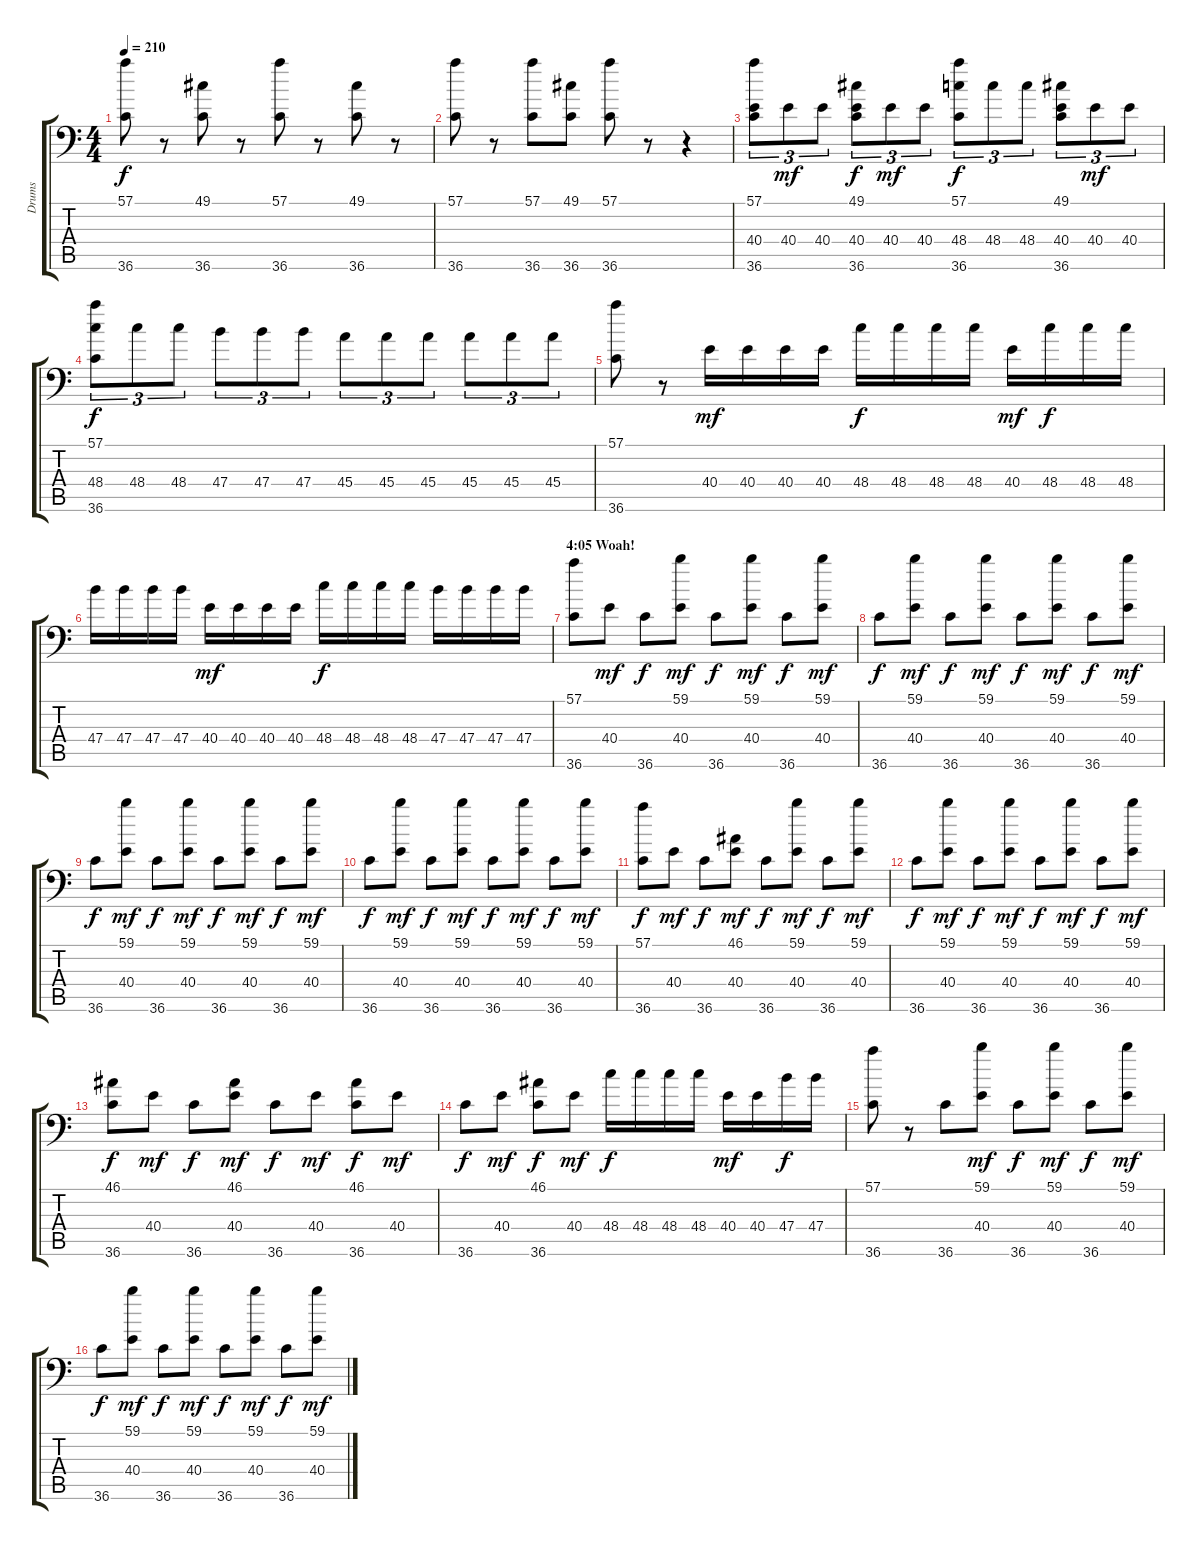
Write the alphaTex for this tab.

\track ("Drums" "Drums") {instrument acousticgrandpiano}
\staff {score tabs}
\tuning (C-1 C-1 C-1 C-1 C-1 C-1) {hide}
\ts (4 4)
\tempo 210
\clef f4
\ks c
(57.1 36.6).8{dy f} r.8 (49.1 36.6).8 r.8 (57.1 36.6).8 r.8 (49.1 36.6).8 r.8 |
(57.1 36.6).8 r.8 (57.1 36.6).8 (49.1 36.6).8 (57.1 36.6).8 r.8 r.4 |
(57.1 40.4 36.6).8{tu (3 2)} 40.4.8{tu (3 2) dy mf} 40.4.8{tu (3 2)} (49.1 40.4 36.6).8{tu (3 2) dy f} 40.4.8{tu (3 2) dy mf} 40.4.8{tu (3 2)} (57.1 48.4 36.6).8{tu (3 2) dy f} 48.4.8{tu (3 2)} 48.4.8{tu (3 2)} (49.1 40.4 36.6).8{tu (3 2)} 40.4.8{tu (3 2) dy mf} 40.4.8{tu (3 2)} |
(57.1 48.4 36.6).8{tu (3 2) dy f} 48.4.8{tu (3 2)} 48.4.8{tu (3 2)} 47.4.8{tu (3 2)} 47.4.8{tu (3 2)} 47.4.8{tu (3 2)} 45.4.8{tu (3 2)} 45.4.8{tu (3 2)} 45.4.8{tu (3 2)} 45.4.8{tu (3 2)} 45.4.8{tu (3 2)} 45.4.8{tu (3 2)} |
(57.1 36.6).8 r.8 40.4.16{dy mf} 40.4.16 40.4.16 40.4.16 48.4.16{dy f} 48.4.16 48.4.16 48.4.16 40.4.16{dy mf} 48.4.16{dy f} 48.4.16 48.4.16 |
47.4.16 47.4.16 47.4.16 47.4.16 40.4.16{dy mf} 40.4.16 40.4.16 40.4.16 48.4.16{dy f} 48.4.16 48.4.16 48.4.16 47.4.16 47.4.16 47.4.16 47.4.16 |
\section ("" "4:05 Woah!")
(57.1 36.6).8 40.4.8{dy mf} 36.6.8{dy f} (59.1 40.4).8{dy mf} 36.6.8{dy f} (59.1 40.4).8{dy mf} 36.6.8{dy f} (59.1 40.4).8{dy mf} |
36.6.8{dy f} (59.1 40.4).8{dy mf} 36.6.8{dy f} (59.1 40.4).8{dy mf} 36.6.8{dy f} (59.1 40.4).8{dy mf} 36.6.8{dy f} (59.1 40.4).8{dy mf} |
36.6.8{dy f} (59.1 40.4).8{dy mf} 36.6.8{dy f} (59.1 40.4).8{dy mf} 36.6.8{dy f} (59.1 40.4).8{dy mf} 36.6.8{dy f} (59.1 40.4).8{dy mf} |
36.6.8{dy f} (59.1 40.4).8{dy mf} 36.6.8{dy f} (59.1 40.4).8{dy mf} 36.6.8{dy f} (59.1 40.4).8{dy mf} 36.6.8{dy f} (59.1 40.4).8{dy mf} |
(57.1 36.6).8{dy f} 40.4.8{dy mf} 36.6.8{dy f} (46.1 40.4).8{dy mf} 36.6.8{dy f} (59.1 40.4).8{dy mf} 36.6.8{dy f} (59.1 40.4).8{dy mf} |
36.6.8{dy f} (59.1 40.4).8{dy mf} 36.6.8{dy f} (59.1 40.4).8{dy mf} 36.6.8{dy f} (59.1 40.4).8{dy mf} 36.6.8{dy f} (59.1 40.4).8{dy mf} |
(46.1 36.6).8{dy f} 40.4.8{dy mf} 36.6.8{dy f} (46.1 40.4).8{dy mf} 36.6.8{dy f} 40.4.8{dy mf} (46.1 36.6).8{dy f} 40.4.8{dy mf} |
36.6.8{dy f} 40.4.8{dy mf} (46.1 36.6).8{dy f} 40.4.8{dy mf} 48.4.16{dy f} 48.4.16 48.4.16 48.4.16 40.4.16{dy mf} 40.4.16 47.4.16{dy f} 47.4.16 |
(57.1 36.6).8 r.8 36.6.8 (59.1 40.4).8{dy mf} 36.6.8{dy f} (59.1 40.4).8{dy mf} 36.6.8{dy f} (59.1 40.4).8{dy mf} |
36.6.8{dy f} (59.1 40.4).8{dy mf} 36.6.8{dy f} (59.1 40.4).8{dy mf} 36.6.8{dy f} (59.1 40.4).8{dy mf} 36.6.8{dy f} (59.1 40.4).8{dy mf}
